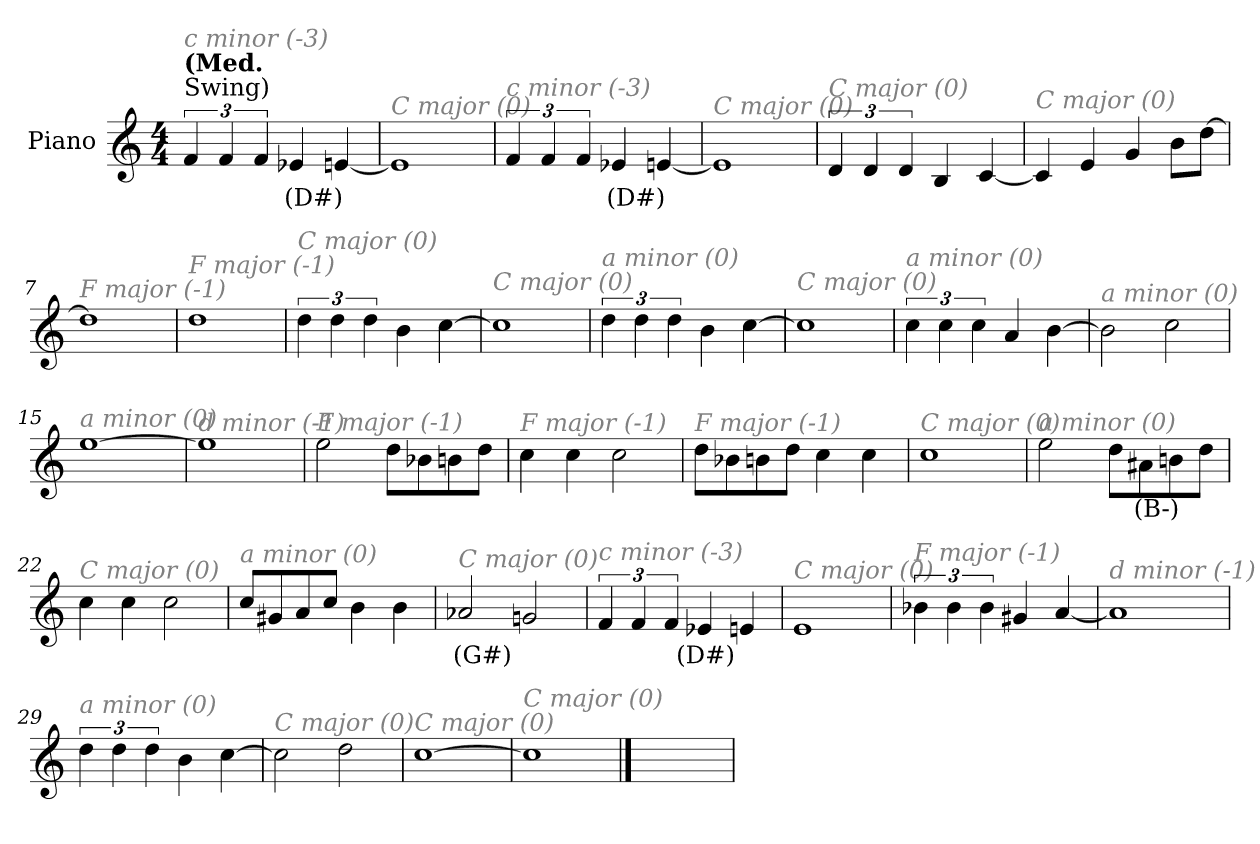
**kern	**text
*part1	*part1
*staff1	*staff1
*I"Piano	*
*I'Piano	*
*clefG2	*
*k[]	*
*M4/4	*
=1	=1
!LO:TX:a:t=Swing)	!
!LO:TX:a:B:t=(Med.	!
!LO:TX:i:color=#808080:t=c minor (-3)	!
6f/	.
6f/	.
6f/	.
4e-Xi/	(D#)
[4e/	.
=2	=2
!LO:TX:i:color=#808080:t=C major (0)	!
1e]	.
=3	=3
!LO:TX:i:color=#808080:t=c minor (-3)	!
6f/	.
6f/	.
6f/	.
4e-Xi/	(D#)
[4e/	.
=4	=4
!LO:TX:i:color=#808080:t=C major (0)	!
1e]	.
!!LO:LB:g=z
=5	=5
!LO:TX:i:color=#808080:t=C major (0)	!
6d/	.
6d/	.
6d/	.
4B/	.
[4c/	.
=6	=6
!LO:TX:i:color=#808080:t=C major (0)	!
4c/]	.
4e/	.
4g/	.
8b\L	.
[8dd\J	.
=7	=7
!LO:TX:i:color=#808080:t=F major (-1)	!
1dd]	.
=8	=8
!LO:TX:i:color=#808080:t=F major (-1)	!
1dd	.
!!LO:LB:g=z
=9	=9
!LO:TX:i:color=#808080:t=C major (0)	!
6dd\	.
6dd\	.
6dd\	.
4b\	.
[4cc\	.
=10	=10
!LO:TX:i:color=#808080:t=C major (0)	!
1cc]	.
=11	=11
!LO:TX:i:color=#808080:t=a minor (0)	!
6dd\	.
6dd\	.
6dd\	.
4b\	.
[4cc\	.
=12	=12
!LO:TX:i:color=#808080:t=C major (0)	!
1cc]	.
!!LO:LB:g=z
=13	=13
!LO:TX:i:color=#808080:t=a minor (0)	!
6cc\	.
6cc\	.
6cc\	.
4a/	.
[4b\	.
=14	=14
!LO:TX:i:color=#808080:t=a minor (0)	!
2b\]	.
2cc\	.
=15	=15
!LO:TX:i:color=#808080:t=a minor (0)	!
[1ee	.
=16	=16
!LO:TX:i:color=#808080:t=d minor (-1)	!
1ee]	.
!!LO:LB:g=z
=17	=17
!LO:TX:i:color=#808080:t=F major (-1)	!
2ee\	.
8dd\L	.
8b-X\	.
8bn\	.
8dd\J	.
=18	=18
!LO:TX:i:color=#808080:t=F major (-1)	!
4cc\	.
4cc\	.
2cc\	.
=19	=19
!LO:TX:i:color=#808080:t=F major (-1)	!
8dd\L	.
8b-X\	.
8bn\	.
8dd\J	.
4cc\	.
4cc\	.
=20	=20
!LO:TX:i:color=#808080:t=C major (0)	!
1cc	.
!!LO:LB:g=z
=21	=21
!LO:TX:i:color=#808080:t=a minor (0)	!
2ee\	.
8dd\L	.
8a#Xi\	(B-)
8bn\	.
8dd\J	.
=22	=22
!LO:TX:i:color=#808080:t=C major (0)	!
4cc\	.
4cc\	.
2cc\	.
=23	=23
!LO:TX:i:color=#808080:t=a minor (0)	!
8cc/L	.
8g#X/	.
8a/	.
8cc/J	.
4b\	.
4b\	.
=24	=24
!LO:TX:i:color=#808080:t=C major (0)	!
2a-Xi/	(G#)
2gn/	.
!!LO:LB:g=z
=25	=25
!LO:TX:i:color=#808080:t=c minor (-3)	!
6f/	.
6f/	.
6f/	.
4e-Xi/	(D#)
4e/	.
=26	=26
!LO:TX:i:color=#808080:t=C major (0)	!
1e	.
=27	=27
!LO:TX:i:color=#808080:t=F major (-1)	!
6b-X\	.
6b-\	.
6b-\	.
4g#X/	.
[4a/	.
=28	=28
!LO:TX:i:color=#808080:t=d minor (-1)	!
1a]	.
!!LO:LB:g=z
=29	=29
!LO:TX:i:color=#808080:t=a minor (0)	!
6dd\	.
6dd\	.
6dd\	.
4b\	.
[4cc\	.
=30	=30
!LO:TX:i:color=#808080:t=C major (0)	!
2cc\]	.
2dd\	.
=31	=31
!LO:TX:i:color=#808080:t=C major (0)	!
[1cc	.
=32	=32
!LO:TX:i:color=#808080:t=C major (0)	!
1cc]	.
==33	==33
1ryy	.
=	=
*-	*-
